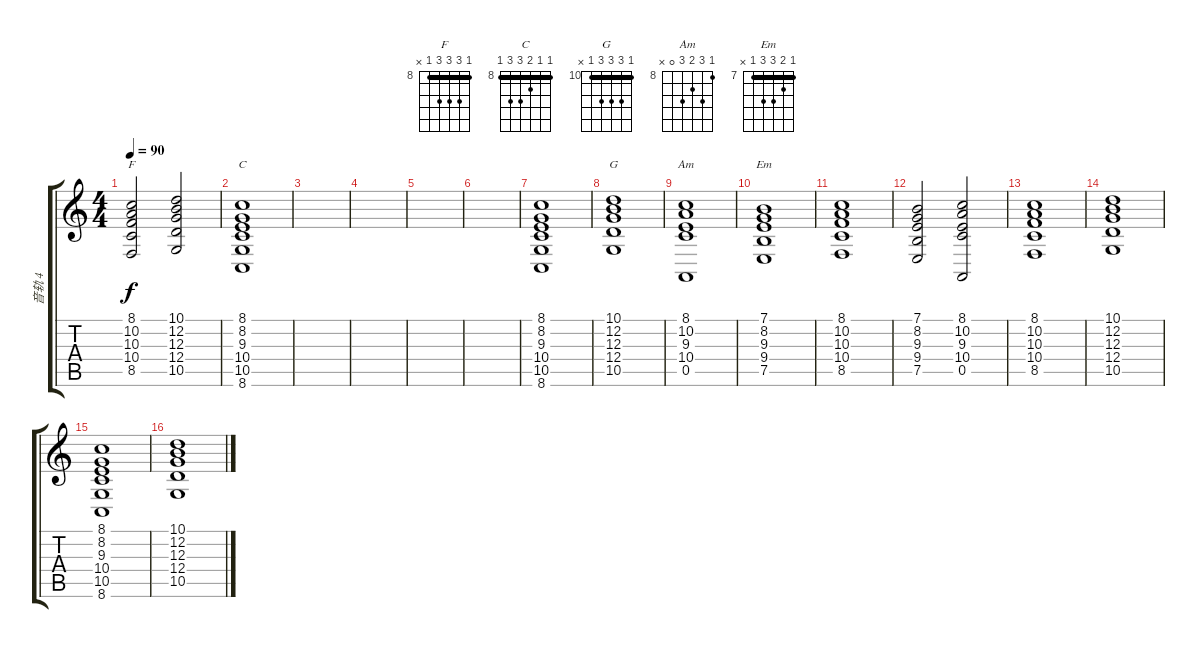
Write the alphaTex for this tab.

\track ("音轨 4" "音轨 4") {instrument stringensemble2}
\staff {score tabs}
\tuning (E4 B3 G3 D3 A2 E2) {hide}
\chord ("F" 8 10 10 10 8 x) {firstfret 8 barre 8}
\chord ("C" 8 8 9 10 10 8) {firstfret 8 barre 8}
\chord ("G" 10 12 12 12 10 x) {firstfret 10 barre 10}
\chord ("Am" 8 10 9 10 0 x) {firstfret 8}
\chord ("Em" 7 8 9 9 7 x) {firstfret 7 barre 7}
\ts (4 4)
\tempo 90
\clef g2
\ks c
(8.1 10.2 10.3 10.4 8.5).2{ch "F" dy f} (10.1 12.2 12.3 12.4 10.5).2 |
(8.1 8.2 9.3 10.4 10.5 8.6).1{ch "C"} |
|
|
|
|
(8.1 8.2 9.3 10.4 10.5 8.6).1 |
(10.1 12.2 12.3 12.4 10.5).1{ch "G"} |
(8.1 10.2 9.3 10.4 0.5).1{ch "Am"} |
(7.1 8.2 9.3 9.4 7.5).1{ch "Em"} |
(8.1 10.2 10.3 10.4 8.5).1 |
(7.1 8.2 9.3 9.4 7.5).2 (8.1 10.2 9.3 10.4 0.5).2 |
(8.1 10.2 10.3 10.4 8.5).1 |
(10.1 12.2 12.3 12.4 10.5).1 |
(8.1 8.2 9.3 10.4 10.5 8.6).1 |
(10.1 12.2 12.3 12.4 10.5).1
